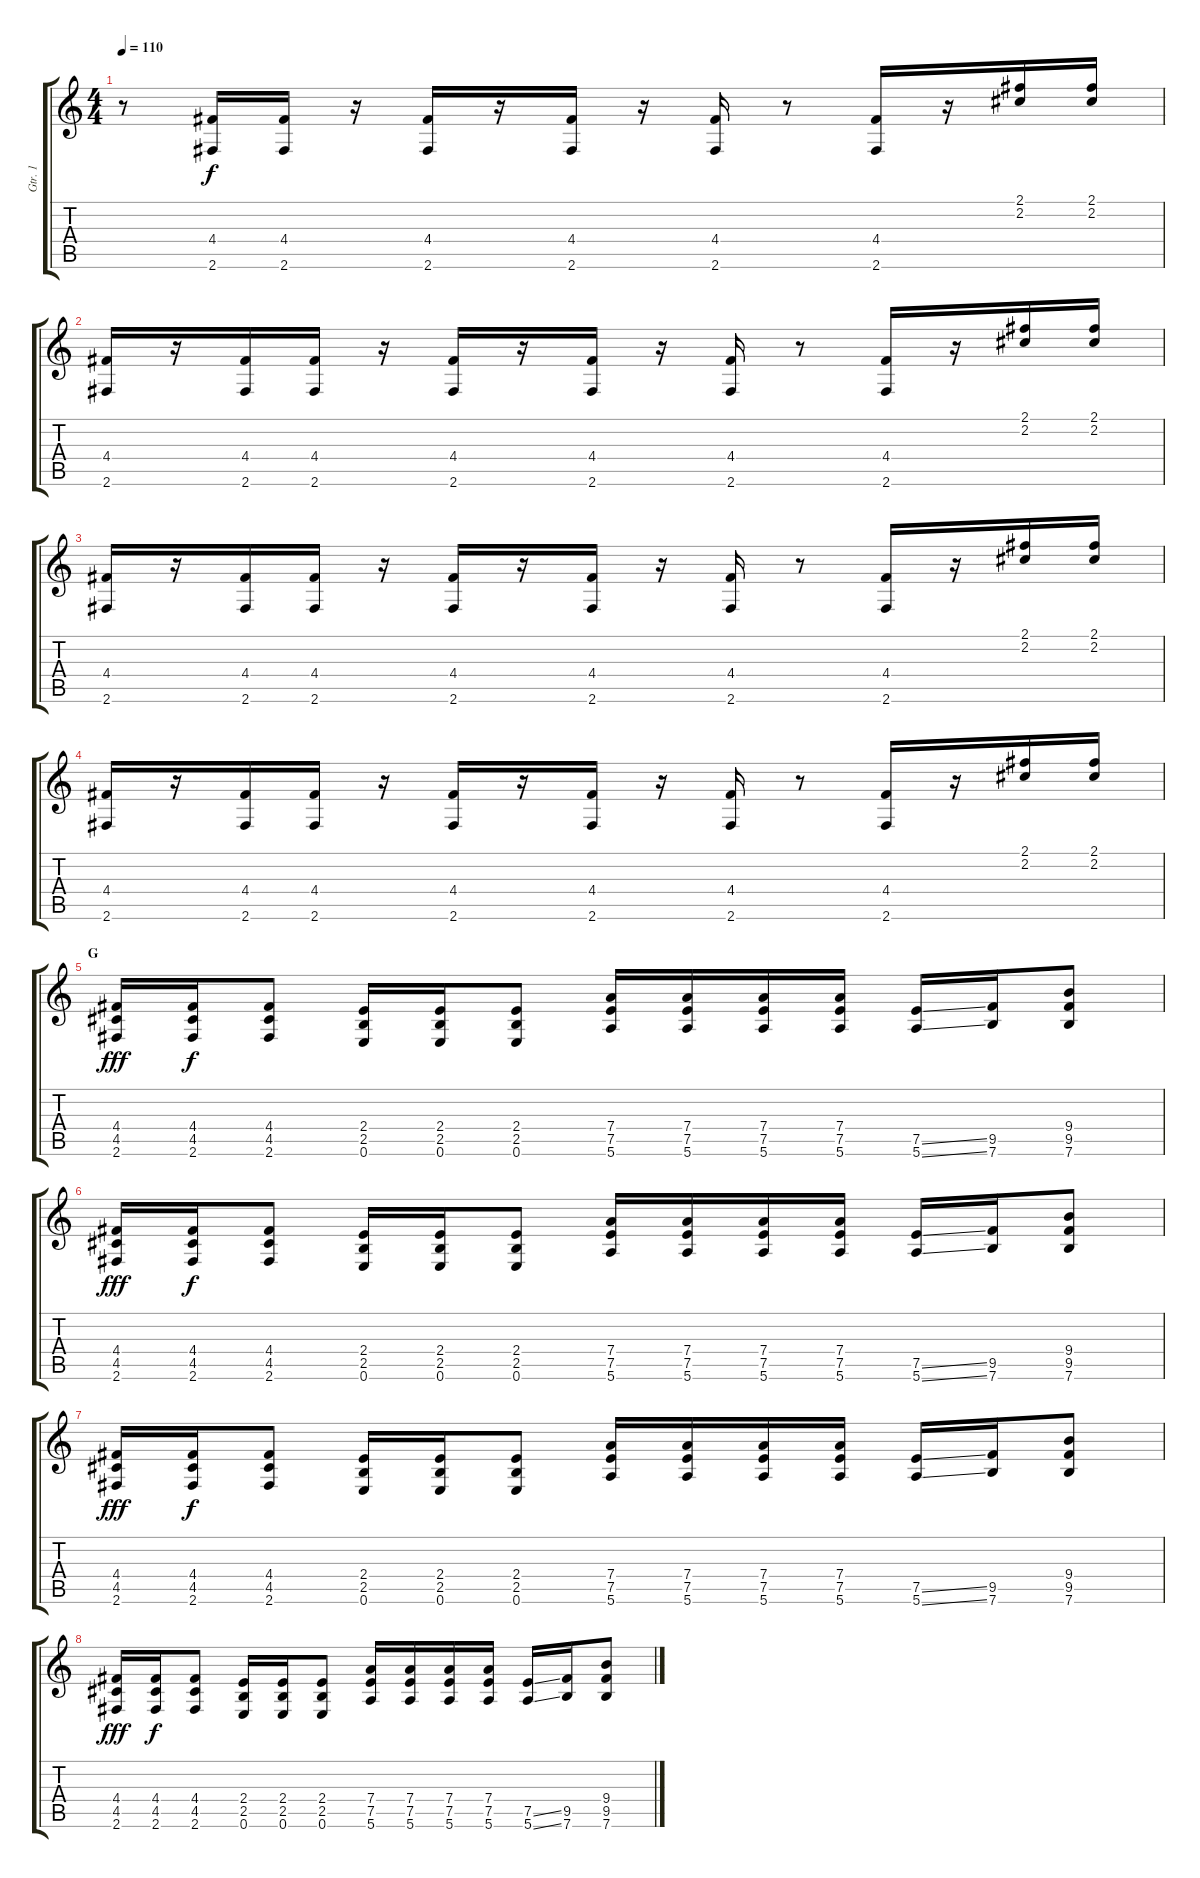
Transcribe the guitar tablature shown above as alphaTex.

\track ("Gtr. 1" "Gtr. 1") {instrument distortionguitar}
\staff {score tabs}
\tuning (E4 B3 G3 D3 A2 E2) {hide}
\ts (4 4)
\tempo 110
\clef g2
\ks c
r.8{dy f} (4.4 2.6).16 (4.4 2.6).16 r.16 (4.4 2.6).16 r.16 (4.4 2.6).16 r.16 (4.4 2.6).16 r.8 (4.4 2.6).16 r.16 (2.1 2.2).16 (2.1 2.2).16 |
(4.4 2.6).16 r.16 (4.4 2.6).16 (4.4 2.6).16 r.16 (4.4 2.6).16 r.16 (4.4 2.6).16 r.16 (4.4 2.6).16 r.8 (4.4 2.6).16 r.16 (2.1 2.2).16 (2.1 2.2).16 |
(4.4 2.6).16 r.16 (4.4 2.6).16 (4.4 2.6).16 r.16 (4.4 2.6).16 r.16 (4.4 2.6).16 r.16 (4.4 2.6).16 r.8 (4.4 2.6).16 r.16 (2.1 2.2).16 (2.1 2.2).16 |
(4.4 2.6).16 r.16 (4.4 2.6).16 (4.4 2.6).16 r.16 (4.4 2.6).16 r.16 (4.4 2.6).16 r.16 (4.4 2.6).16 r.8 (4.4 2.6).16 r.16 (2.1 2.2).16 (2.1 2.2).16 |
\section ("" "G")
(4.4 4.5 2.6).16{dy fff volume 13} (4.4 4.5 2.6).16{dy f} (4.4 4.5 2.6).8 (2.4 2.5 0.6).16 (2.4 2.5 0.6).16 (2.4 2.5 0.6).8 (7.4 7.5 5.6).16 (7.4 7.5 5.6).16 (7.4 7.5 5.6).16 (7.4 7.5 5.6).16 (7.5{ss} 5.6{ss}).16 (9.5 7.6).16 (9.4 9.5 7.6).8 |
(4.4 4.5 2.6).16{dy fff} (4.4 4.5 2.6).16{dy f} (4.4 4.5 2.6).8 (2.4 2.5 0.6).16 (2.4 2.5 0.6).16 (2.4 2.5 0.6).8 (7.4 7.5 5.6).16 (7.4 7.5 5.6).16 (7.4 7.5 5.6).16 (7.4 7.5 5.6).16 (7.5{ss} 5.6{ss}).16 (9.5 7.6).16 (9.4 9.5 7.6).8 |
(4.4 4.5 2.6).16{dy fff} (4.4 4.5 2.6).16{dy f} (4.4 4.5 2.6).8 (2.4 2.5 0.6).16 (2.4 2.5 0.6).16 (2.4 2.5 0.6).8 (7.4 7.5 5.6).16 (7.4 7.5 5.6).16 (7.4 7.5 5.6).16 (7.4 7.5 5.6).16 (7.5{ss} 5.6{ss}).16 (9.5 7.6).16 (9.4 9.5 7.6).8 |
(4.4 4.5 2.6).16{dy fff} (4.4 4.5 2.6).16{dy f} (4.4 4.5 2.6).8 (2.4 2.5 0.6).16 (2.4 2.5 0.6).16 (2.4 2.5 0.6).8 (7.4 7.5 5.6).16 (7.4 7.5 5.6).16 (7.4 7.5 5.6).16 (7.4 7.5 5.6).16 (7.5{ss} 5.6{ss}).16 (9.5 7.6).16 (9.4 9.5 7.6).8
